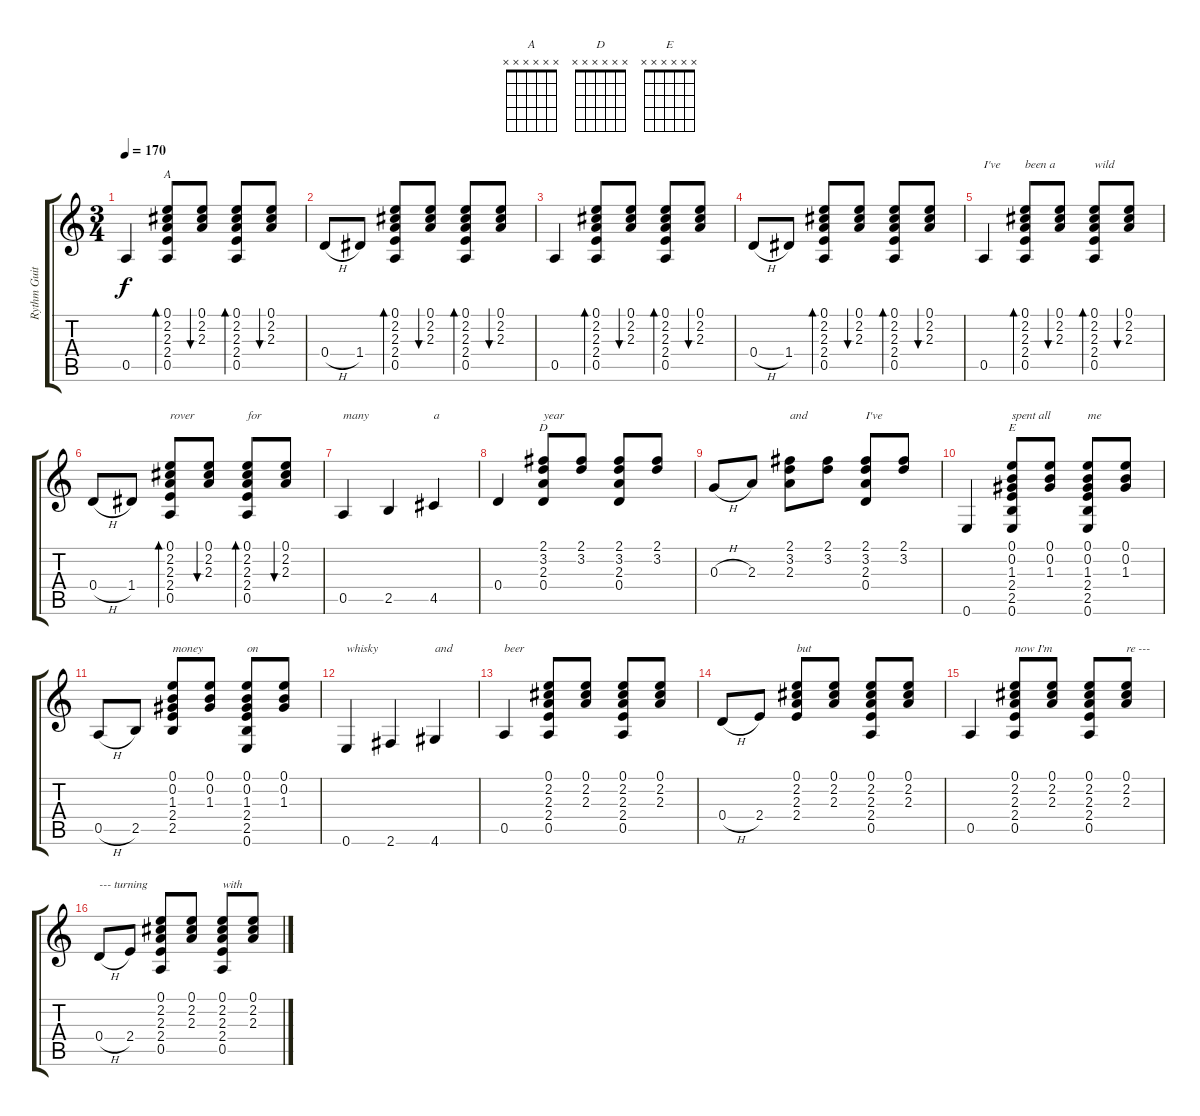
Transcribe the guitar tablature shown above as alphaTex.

\track ("Rythm Guitar" "Rythm Guit") {instrument acousticguitarsteel}
\staff {score tabs}
\tuning (E4 B3 G3 D3 A2 E2) {hide}
\chord ("A" x x x x x x)
\chord ("D" x x x x x x)
\chord ("E" x x x x x x)
\ts (3 4)
\tempo 170
\clef g2
\ks c
0.5.4{dy f instrument acousticguitarsteel} (0.1 2.2 2.3 2.4 0.5).8{bd 60 ch "A"} (0.1 2.2 2.3).8{bu 60} (0.1 2.2 2.3 2.4 0.5).8{bd 60} (0.1 2.2 2.3).8{bu 60} |
0.4{h}.8 1.4.8 (0.1 2.2 2.3 2.4 0.5).8{bd 60} (0.1 2.2 2.3).8{bu 60} (0.1 2.2 2.3 2.4 0.5).8{bd 60} (0.1 2.2 2.3).8{bu 60} |
0.5.4 (0.1 2.2 2.3 2.4 0.5).8{bd 60} (0.1 2.2 2.3).8{bu 60} (0.1 2.2 2.3 2.4 0.5).8{bd 60} (0.1 2.2 2.3).8{bu 60} |
0.4{h}.8 1.4.8 (0.1 2.2 2.3 2.4 0.5).8{bd 60} (0.1 2.2 2.3).8{bu 60} (0.1 2.2 2.3 2.4 0.5).8{bd 60} (0.1 2.2 2.3).8{bu 60} |
0.5.4{txt "I've"} (0.1 2.2 2.3 2.4 0.5).8{bd 60 txt "been a"} (0.1 2.2 2.3).8{bu 60} (0.1 2.2 2.3 2.4 0.5).8{bd 60 txt "wild"} (0.1 2.2 2.3).8{bu 60} |
0.4{h}.8 1.4.8 (0.1 2.2 2.3 2.4 0.5).8{bd 60 txt "rover"} (0.1 2.2 2.3).8{bu 60} (0.1 2.2 2.3 2.4 0.5).8{bd 60 txt "for"} (0.1 2.2 2.3).8{bu 60} |
0.5.4{txt "many"} 2.5.4 4.5.4{txt "a"} |
0.4.4 (2.1 3.2 2.3 0.4).8{ch "D" txt "year"} (2.1 3.2).8 (2.1 3.2 2.3 0.4).8 (2.1 3.2).8 |
0.3{h}.8 2.3.8 (2.1 3.2 2.3).8{txt "and"} (2.1 3.2).8 (2.1 3.2 2.3 0.4).8{txt "I've"} (2.1 3.2).8 |
0.6.4 (0.1 0.2 1.3 2.4 2.5 0.6).8{ch "E" txt "spent all"} (0.1 0.2 1.3).8 (0.1 0.2 1.3 2.4 2.5 0.6).8{txt "me "} (0.1 0.2 1.3).8 |
0.5{h}.8 2.5.8 (0.1 0.2 1.3 2.4 2.5).8{txt "money"} (0.1 0.2 1.3).8 (0.1 0.2 1.3 2.4 2.5 0.6).8{txt "on"} (0.1 0.2 1.3).8 |
0.6.4{txt "whisky "} 2.6.4 4.6.4{txt "and"} |
0.5.4{txt "beer"} (0.1 2.2 2.3 2.4 0.5).8 (0.1 2.2 2.3).8 (0.1 2.2 2.3 2.4 0.5).8 (0.1 2.2 2.3).8 |
0.4{h}.8 2.4.8 (0.1 2.2 2.3 2.4).8{txt "but"} (0.1 2.2 2.3).8 (0.1 2.2 2.3 2.4 0.5).8 (0.1 2.2 2.3).8 |
0.5.4 (0.1 2.2 2.3 2.4 0.5).8{txt "now I'm"} (0.1 2.2 2.3).8 (0.1 2.2 2.3 2.4 0.5).8 (0.1 2.2 2.3).8{txt "re ---"} |
0.4{h}.8{txt "--- turning"} 2.4.8 (0.1 2.2 2.3 2.4 0.5).8 (0.1 2.2 2.3).8 (0.1 2.2 2.3 2.4 0.5).8{txt "with"} (0.1 2.2 2.3).8
